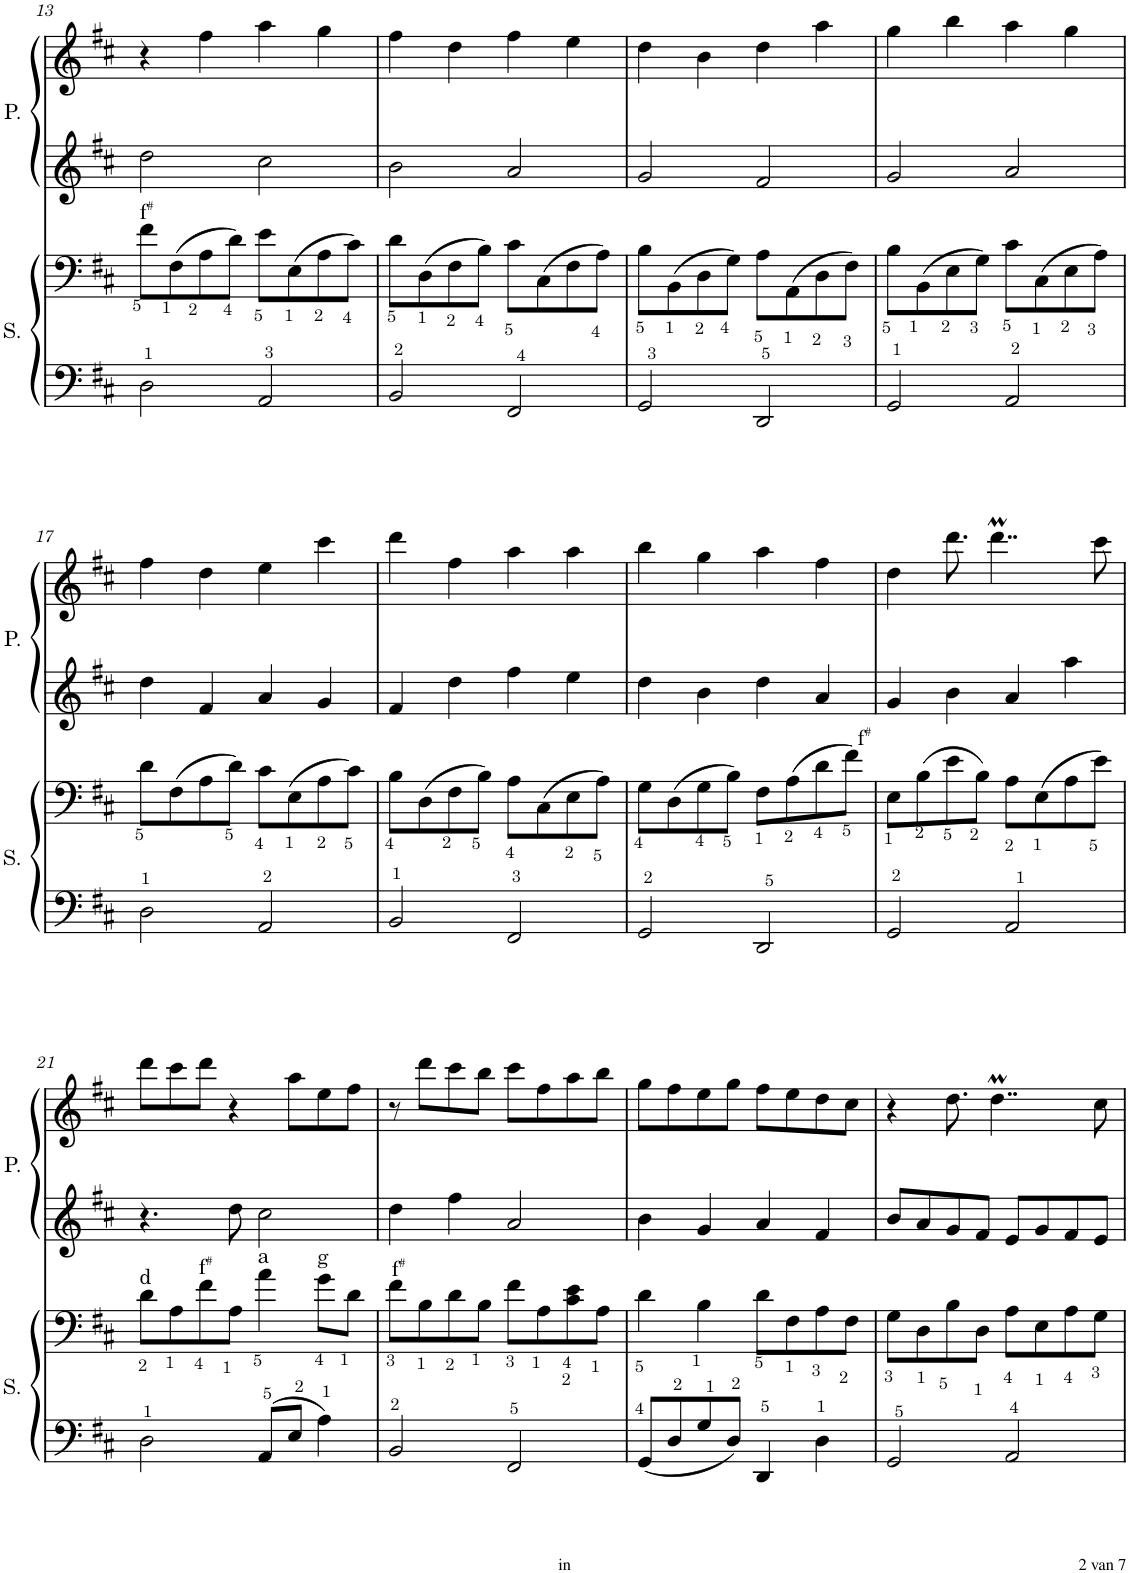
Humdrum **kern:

**kern	**kern	**kern	**kern
*part2	*part2	*part1	*part1
*staff4	*staff3	*staff2	*staff1
*I"Secondo	*	*I"Primo	*
*I'S.	*	*I'P.	*
!!LO:PB:g=z
*clefF4	*clefF4	*clefG2	*clefG2
*k[f#c#]	*k[f#c#]	*k[f#c#]	*k[f#c#]
*M4/4	*M4/4	*M4/4	*M4/4
=13	=13	=13	=13
!	!LO:TX:a:t=f	!	!
!	!LO:TX:a:t=#	!	!
2D\	8f#\L	2dd\	4r
.	(8F#\	.	.
.	8A\	.	4ff#\
.	8d\J)	.	.
2AA/	8e\L	2cc#\	4aa\
.	(8E\	.	.
.	8A\	.	4gg\
.	8c#\J)	.	.
=14	=14	=14	=14
2BB/	8d\L	2b\	4ff#\
.	(8D\	.	.
.	8F#\	.	4dd\
.	8B\J)	.	.
2FF#/	8c#\L	2a/	4ff#\
.	(8C#\	.	.
.	8F#\	.	4ee\
.	8A\J)	.	.
=15	=15	=15	=15
2GG/	8B\L	2g/	4dd\
.	(8BB\	.	.
.	8D\	.	4b\
.	8G\J)	.	.
2DD/	8A\L	2f#/	4dd\
.	(8AA\	.	.
.	8D\	.	4aa\
.	8F#\J)	.	.
=16	=16	=16	=16
2GG/	8B\L	2g/	4gg\
.	(8BB\	.	.
.	8E\	.	4bb\
.	8G\J)	.	.
2AA/	8c#\L	2a/	4aa\
.	(8C#\	.	.
.	8E\	.	4gg\
.	8A\J)	.	.
!!LO:LB:g=z
=17	=17	=17	=17
2D\	8d\L	4dd\	4ff#\
.	(8F#\	.	.
.	8A\	4f#/	4dd\
.	8d\J)	.	.
2AA/	8c#\L	4a/	4ee\
.	(8E\	.	.
.	8A\	4g/	4ccc#\
.	8c#\J)	.	.
=18	=18	=18	=18
2BB/	8B\L	4f#/	4ddd\
.	(8D\	.	.
.	8F#\	4dd\	4ff#\
.	8B\J)	.	.
2FF#/	8A\L	4ff#\	4aa\
.	(8C#\	.	.
.	8E\	4ee\	4aa\
.	8A\J)	.	.
=19	=19	=19	=19
2GG/	8G\L	4dd\	4bb\
.	(8D\	.	.
.	8G\	4b\	4gg\
.	8B\J)	.	.
2DD/	8F#\L	4dd\	4aa\
.	(8A\	.	.
.	8d\	4a/	4ff#\
!	!LO:TX:a:t=f	!	!
!	!LO:TX:a:t=#	!	!
.	8f#\J)	.	.
=20	=20	=20	=20
2GG/	8E\L	4g/	4dd\
.	(8B\	.	.
.	8e\	4b\	8.ddd\
.	8B\J)	.	.
.	.	.	4..dddM\
2AA/	8A\L	4a/	.
.	(8E\	.	.
.	8A\	4aa\	.
.	8e\J)	.	8ccc#\
!!LO:LB:g=z
=21	=21	=21	=21
!	!LO:TX:a:t=d	!	!
2D\	8d\L	4.r	8ddd\L
.	8A\	.	8ccc#\
!	!LO:TX:a:t=f	!	!
!	!LO:TX:a:t=#	!	!
.	8f#\	.	8ddd\J
.	8A\J	8dd\	4r
!	!LO:TX:a:t=a	!	!
8AA/L	4a\	2cc#\	.
8E/J	.	.	8aa\L
!	!LO:TX:a:t=g	!	!
4A\	8g\L	.	8ee\
.	8d\J	.	8ff#\J
=22	=22	=22	=22
!	!LO:TX:a:t=f	!	!
!	!LO:TX:a:t=#	!	!
2BB/	8f#\L	4dd\	8r
.	8B\	.	8ddd\L
.	8d\	4ff#\	8ccc#\
.	8B\J	.	8bb\J
2FF#/	8f#\L	2a/	8ccc#\L
.	8A\	.	8ff#\
.	8c#\ 8e\	.	8aa\
.	8A\J	.	8bb\J
=23	=23	=23	=23
8GG/L	4d\	4b\	8gg\L
8D/	.	.	8ff#\
8G/	4B\	4g/	8ee\
8D/J	.	.	8gg\J
4DD/	8d\L	4a/	8ff#\L
.	8F#\	.	8ee\
4D\	8A\	4f#/	8dd\
.	8F#\J	.	8cc#\J
=24	=24	=24	=24
2GG/	8G\L	8b/L	4r
.	8D\	8a/	.
.	8B\	8g/	8.dd\
.	8D\J	8f#/J	.
.	.	.	4..ddM\
2AA/	8A\L	8e/L	.
.	8E\	8g/	.
.	8A\	8f#/	.
.	8G\J	8e/J	8cc#\
=	=	=	=
*-	*-	*-	*-
